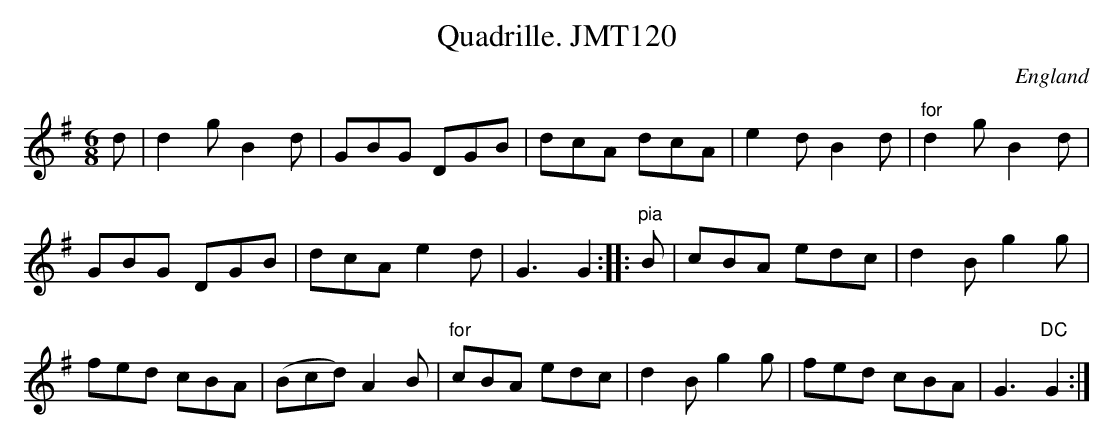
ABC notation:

X:1
T:Quadrille. JMT120
M:6/8
L:1/8
O:England
K:G
d|d2-gB2d|G-BG DGB|d-cA d-cA|e2-d B2d|"for"d2-gB2-d|!
G-BG DGB|dcAe2d|G3G2:||:"pia"B|c-BA e-dc|d2Bg2g|!
fed cBA|(Bcd)A2B|"for"cBA edc|d2Bg2g|f-ed c-BA|G3"DC"G2:|]
